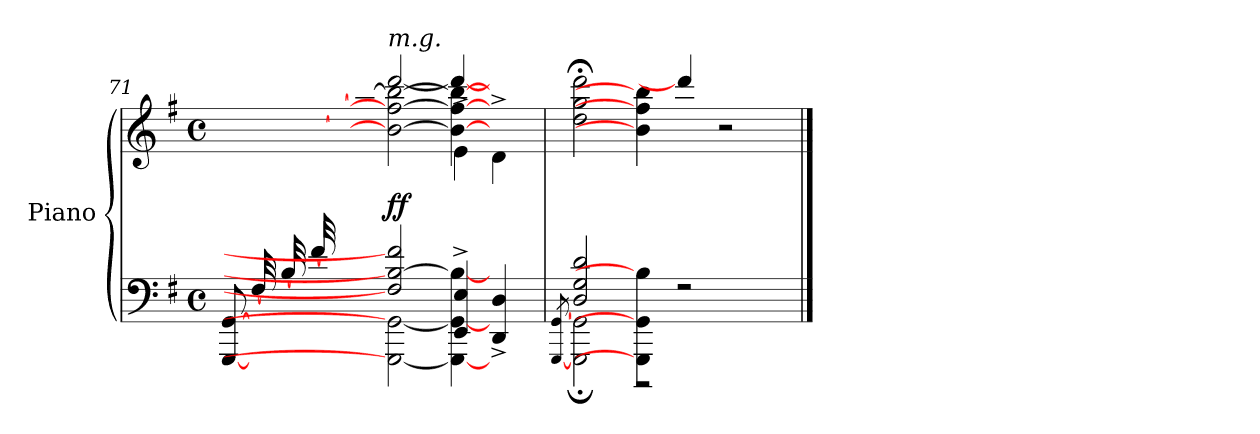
**kern	**kern	**dynam
*part1	*part1	*part1
*staff2	*staff1	*staff1/2
*I"Piano	*	*
*I'Pno.	*	*
*clefF4	*clefG2	*
*k[f#]	*k[f#]	*
*M4/4	*M4/4	*
*met(c)	*met(c)	*
=71	=71	=71
*^	*^	*
*	*^	*	*^	*
[8GGG!/ [8GG!/L	4rBByy	4rcyy	8.ryy	4rcccyy	4rAyy	.
*Xtuplet	*	*	*	*	*	*
[48F#!/LL	.	.	.	.	.	.
[48B!/	.	.	.	.	.	.
[48f#!/	.	.	.	.	.	.
1ryy	.	.	[48b!\	.	.	.
.	.	.	[48ff#!\	.	.	.
.	.	.	[48bb!\JJJ	.	.	.
!	!	!	!LO:TX:a:i:t=m.g.	!	!	!
!	!	!	!	!	!	!LO:DY:b
.	2GGG\_ 2GG\_	2F#/] 2B/_ 2f#/]	2b\_ 2ff#\_ 2bb\_	[2ddd/	2rAyy	ff
.	4GGG\_ 4GG\_ 4B\_	4EE/^ 4E/^	4b\_ 4ff#\_ 4bb\_	4ddd/_	4e^\	.
.	4ryy	4DD/^ 4D/^	4ryy	4ryy	4d^\	.
16ryy	.	.	.	.	.	.
*v	*v	*v	*	*	*	*
*	*v	*v	*v	*
=72	=72	=72
[8qGGG/ [8qGG/	.	.
*^	*	*
2GGG\ 2GG\	2D/;< 2G/;< 2d/;<	2dd\;< 2gg\;< 2ddd\;<	.
4GGG\] 4GG\] 4B\]	2r	4b\] 4ff#\] 4bb\]	.
2r	.	4ddd/]	.
.	4ryy	2r	.
4ryy	4ryy	.	.
*v	*v	*	*
==	==	==
*-	*-	*-
